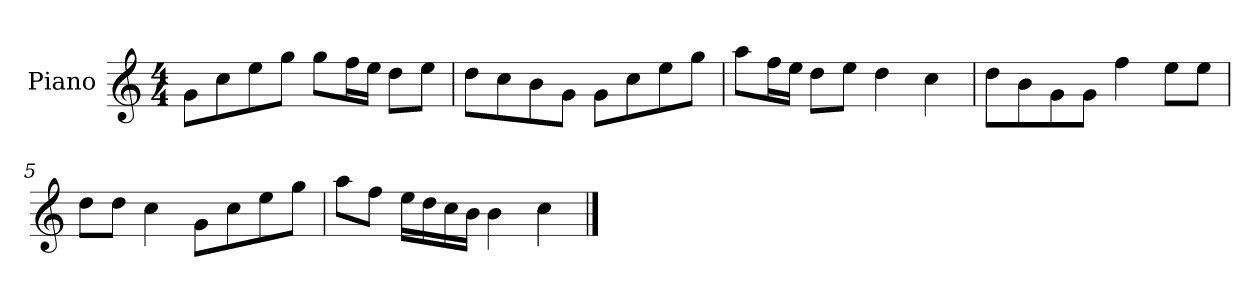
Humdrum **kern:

**kern
*part1
*staff1
*I"Piano
*I'P-no
*clefG2
*k[]
*M4/4
*MM90
=1
8g\L
8cc\
8ee\
8gg\J
8gg\L
16ff\L
16ee\JJ
8dd\L
8ee\J
=2
8dd\L
8cc\
8b\
8g\J
8g\L
8cc\
8ee\
8gg\J
=3
8aa\L
16ff\L
16ee\JJ
8dd\L
8ee\J
4dd\
4cc\
=4
8dd\L
8b\
8g\
8g\J
4ff\
8ee\L
8ee\J
=5
8dd\L
8dd\J
4cc\
8g\L
8cc\
8ee\
8gg\J
!!LO:LB:g=z
=6
8aa\L
8ff\J
16ee\LL
16dd\
16cc\
16b\JJ
4b\
4cc\
==
*-
